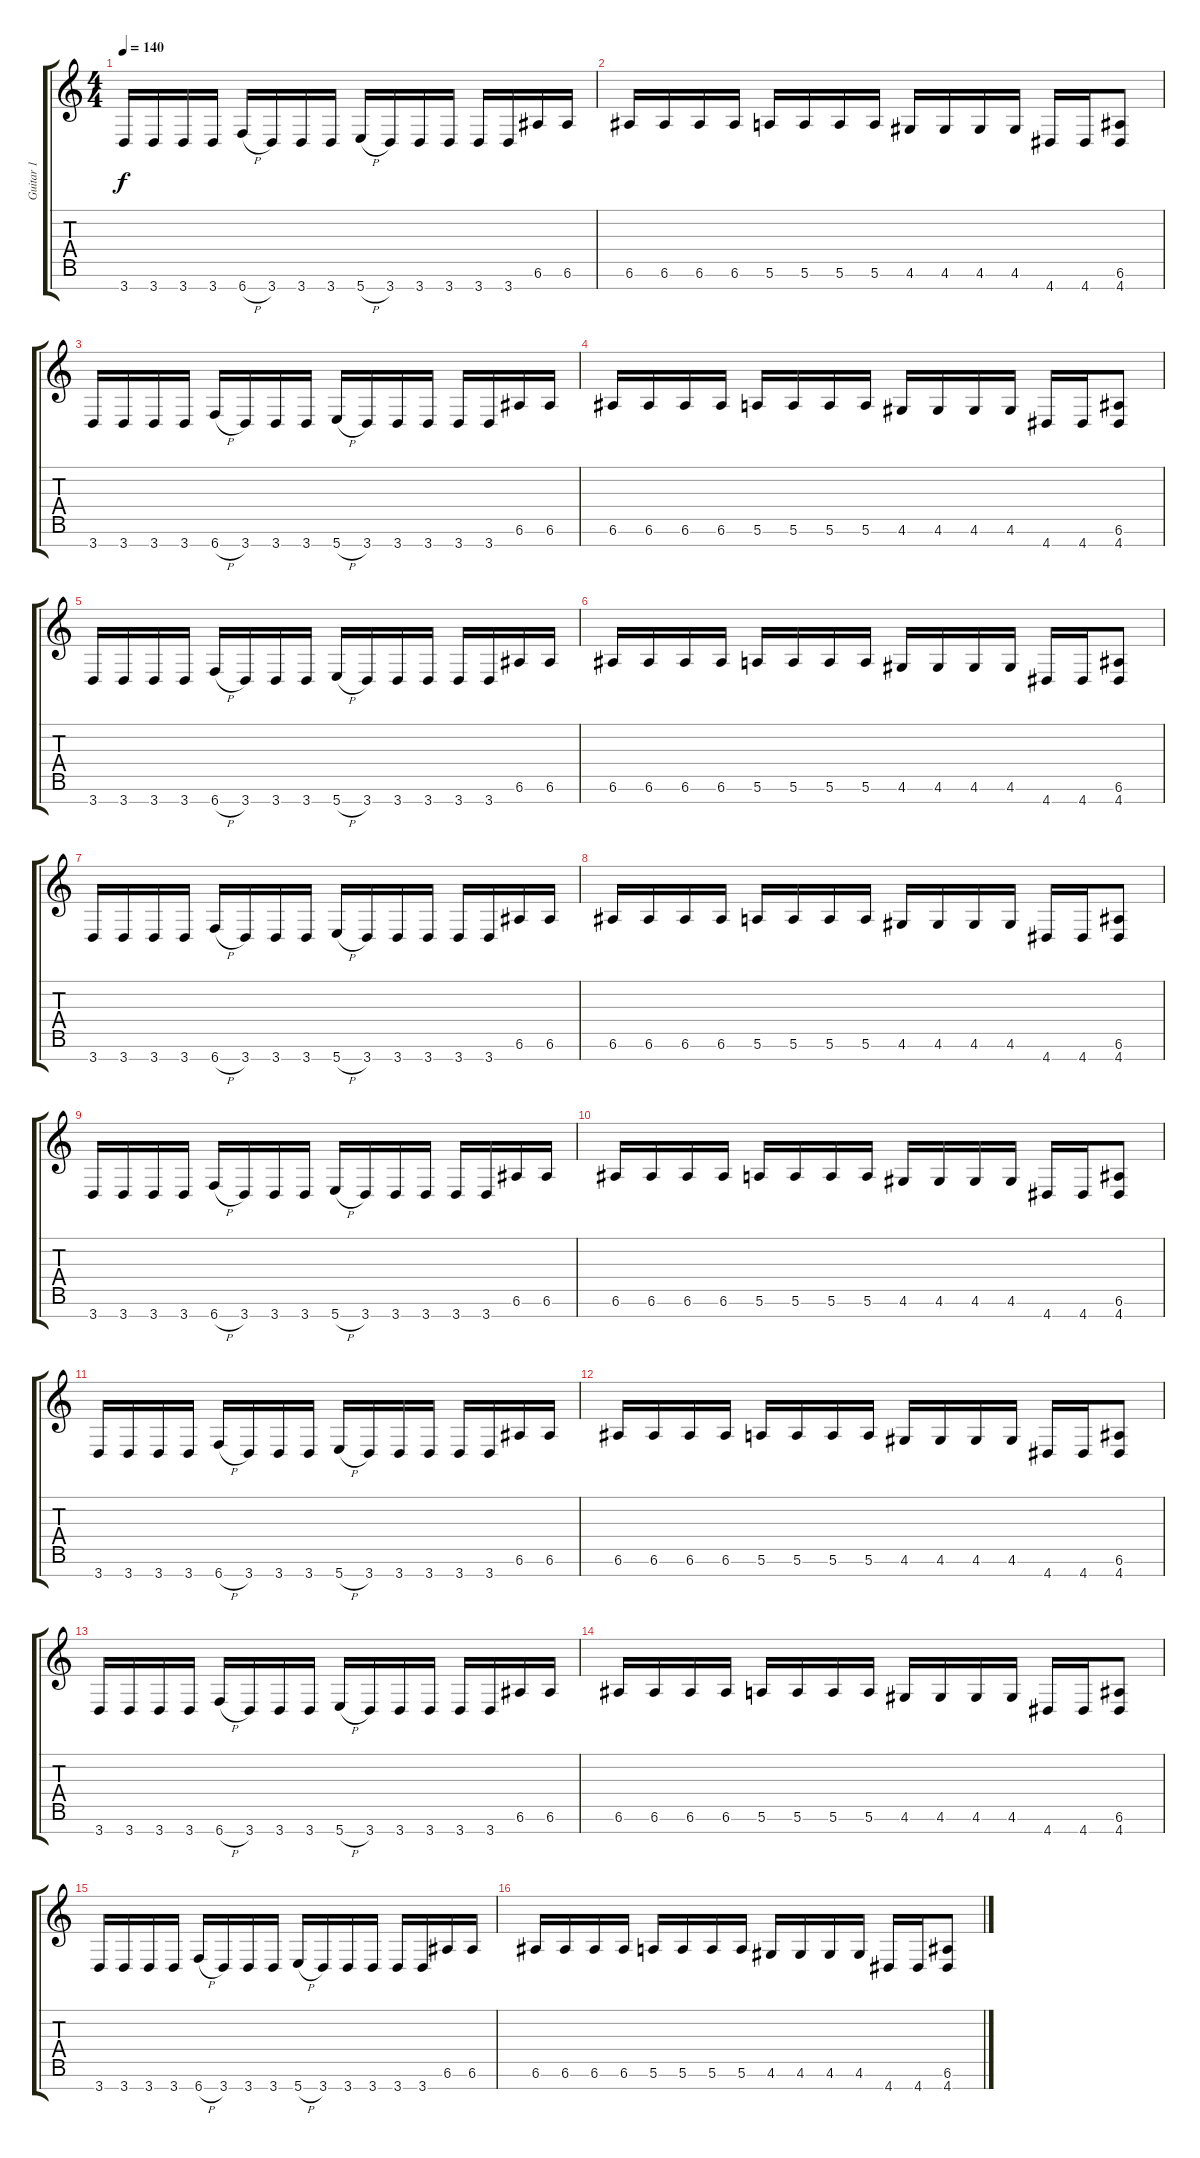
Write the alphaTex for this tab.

\track ("Guitar 1" "Guitar 1") {instrument distortionguitar}
\staff {score tabs}
\tuning (E4 B3 G3 D3 A2 E2 B1) {hide}
\ts (4 4)
\tempo 140
\clef g2
\ks c
3.7.16{dy f} 3.7.16 3.7.16 3.7.16 6.7{h}.16 3.7.16 3.7.16 3.7.16 5.7{h}.16 3.7.16 3.7.16 3.7.16 3.7.16 3.7.16 6.6.16 6.6.16 |
6.6.16 6.6.16 6.6.16 6.6.16 5.6.16 5.6.16 5.6.16 5.6.16 4.6.16 4.6.16 4.6.16 4.6.16 4.7.16 4.7.16 (6.6 4.7).8 |
3.7.16 3.7.16 3.7.16 3.7.16 6.7{h}.16 3.7.16 3.7.16 3.7.16 5.7{h}.16 3.7.16 3.7.16 3.7.16 3.7.16 3.7.16 6.6.16 6.6.16 |
6.6.16 6.6.16 6.6.16 6.6.16 5.6.16 5.6.16 5.6.16 5.6.16 4.6.16 4.6.16 4.6.16 4.6.16 4.7.16 4.7.16 (6.6 4.7).8 |
3.7.16 3.7.16 3.7.16 3.7.16 6.7{h}.16 3.7.16 3.7.16 3.7.16 5.7{h}.16 3.7.16 3.7.16 3.7.16 3.7.16 3.7.16 6.6.16 6.6.16 |
6.6.16 6.6.16 6.6.16 6.6.16 5.6.16 5.6.16 5.6.16 5.6.16 4.6.16 4.6.16 4.6.16 4.6.16 4.7.16 4.7.16 (6.6 4.7).8 |
3.7.16 3.7.16 3.7.16 3.7.16 6.7{h}.16 3.7.16 3.7.16 3.7.16 5.7{h}.16 3.7.16 3.7.16 3.7.16 3.7.16 3.7.16 6.6.16 6.6.16 |
6.6.16 6.6.16 6.6.16 6.6.16 5.6.16 5.6.16 5.6.16 5.6.16 4.6.16 4.6.16 4.6.16 4.6.16 4.7.16 4.7.16 (6.6 4.7).8 |
3.7.16 3.7.16 3.7.16 3.7.16 6.7{h}.16 3.7.16 3.7.16 3.7.16 5.7{h}.16 3.7.16 3.7.16 3.7.16 3.7.16 3.7.16 6.6.16 6.6.16 |
6.6.16 6.6.16 6.6.16 6.6.16 5.6.16 5.6.16 5.6.16 5.6.16 4.6.16 4.6.16 4.6.16 4.6.16 4.7.16 4.7.16 (6.6 4.7).8 |
\section ("" "")
3.7.16 3.7.16 3.7.16 3.7.16 6.7{h}.16 3.7.16 3.7.16 3.7.16 5.7{h}.16 3.7.16 3.7.16 3.7.16 3.7.16 3.7.16 6.6.16 6.6.16 |
6.6.16 6.6.16 6.6.16 6.6.16 5.6.16 5.6.16 5.6.16 5.6.16 4.6.16 4.6.16 4.6.16 4.6.16 4.7.16 4.7.16 (6.6 4.7).8 |
3.7.16 3.7.16 3.7.16 3.7.16 6.7{h}.16 3.7.16 3.7.16 3.7.16 5.7{h}.16 3.7.16 3.7.16 3.7.16 3.7.16 3.7.16 6.6.16 6.6.16 |
6.6.16 6.6.16 6.6.16 6.6.16 5.6.16 5.6.16 5.6.16 5.6.16 4.6.16 4.6.16 4.6.16 4.6.16 4.7.16 4.7.16 (6.6 4.7).8 |
3.7.16 3.7.16 3.7.16 3.7.16 6.7{h}.16 3.7.16 3.7.16 3.7.16 5.7{h}.16 3.7.16 3.7.16 3.7.16 3.7.16 3.7.16 6.6.16 6.6.16 |
6.6.16 6.6.16 6.6.16 6.6.16 5.6.16 5.6.16 5.6.16 5.6.16 4.6.16 4.6.16 4.6.16 4.6.16 4.7.16 4.7.16 (6.6 4.7).8
